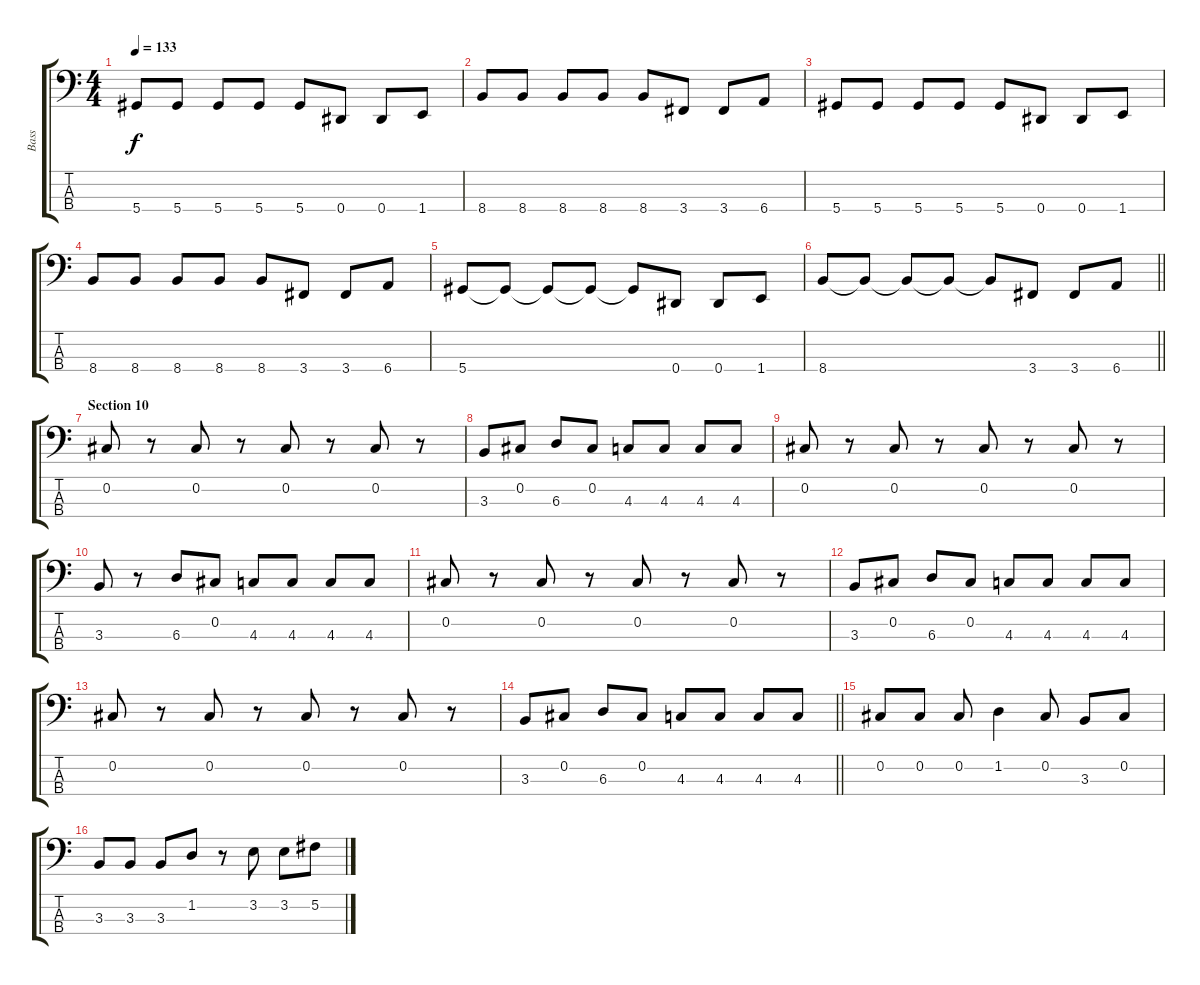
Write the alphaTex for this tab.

\track ("Bass" "Bass") {instrument electricbassfinger}
\staff {score tabs}
\tuning (Gb2 Db2 Ab1 Eb1) {hide}
\ts (4 4)
\tempo 133
\clef f4
\ks c
5.4.8{dy f} 5.4.8 5.4.8 5.4.8 5.4.8 0.4.8 0.4.8 1.4.8 |
8.4.8 8.4.8 8.4.8 8.4.8 8.4.8 3.4.8 3.4.8 6.4.8 |
5.4.8 5.4.8 5.4.8 5.4.8 5.4.8 0.4.8 0.4.8 1.4.8 |
8.4.8 8.4.8 8.4.8 8.4.8 8.4.8 3.4.8 3.4.8 6.4.8 |
5.4.8 5.4{t}.8 5.4{t}.8 5.4{t}.8 5.4{t}.8 0.4.8 0.4.8 1.4.8 |
\barLineRight lightlight
8.4.8 8.4{t}.8 8.4{t}.8 8.4{t}.8 8.4{t}.8 3.4.8 3.4.8 6.4.8 |
\section ("" "Section 10")
0.2.8{volume 11} r.8 0.2.8 r.8 0.2.8 r.8 0.2.8 r.8 |
3.3.8 0.2.8 6.3.8 0.2.8 4.3.8 4.3.8 4.3.8 4.3.8 |
0.2.8 r.8 0.2.8 r.8 0.2.8 r.8 0.2.8 r.8 |
3.3.8 r.8 6.3.8 0.2.8 4.3.8 4.3.8 4.3.8 4.3.8 |
0.2.8 r.8 0.2.8 r.8 0.2.8 r.8 0.2.8 r.8 |
3.3.8 0.2.8 6.3.8 0.2.8 4.3.8 4.3.8 4.3.8 4.3.8 |
0.2.8 r.8 0.2.8 r.8 0.2.8 r.8 0.2.8 r.8 |
\barLineRight lightlight
3.3.8 0.2.8 6.3.8 0.2.8 4.3.8 4.3.8 4.3.8 4.3.8 |
0.2.8{volume 13} 0.2.8 0.2.8 1.2.4 0.2.8 3.3.8 0.2.8 |
3.3.8 3.3.8 3.3.8 1.2.8 r.8 3.2.8 3.2.8 5.2.8
